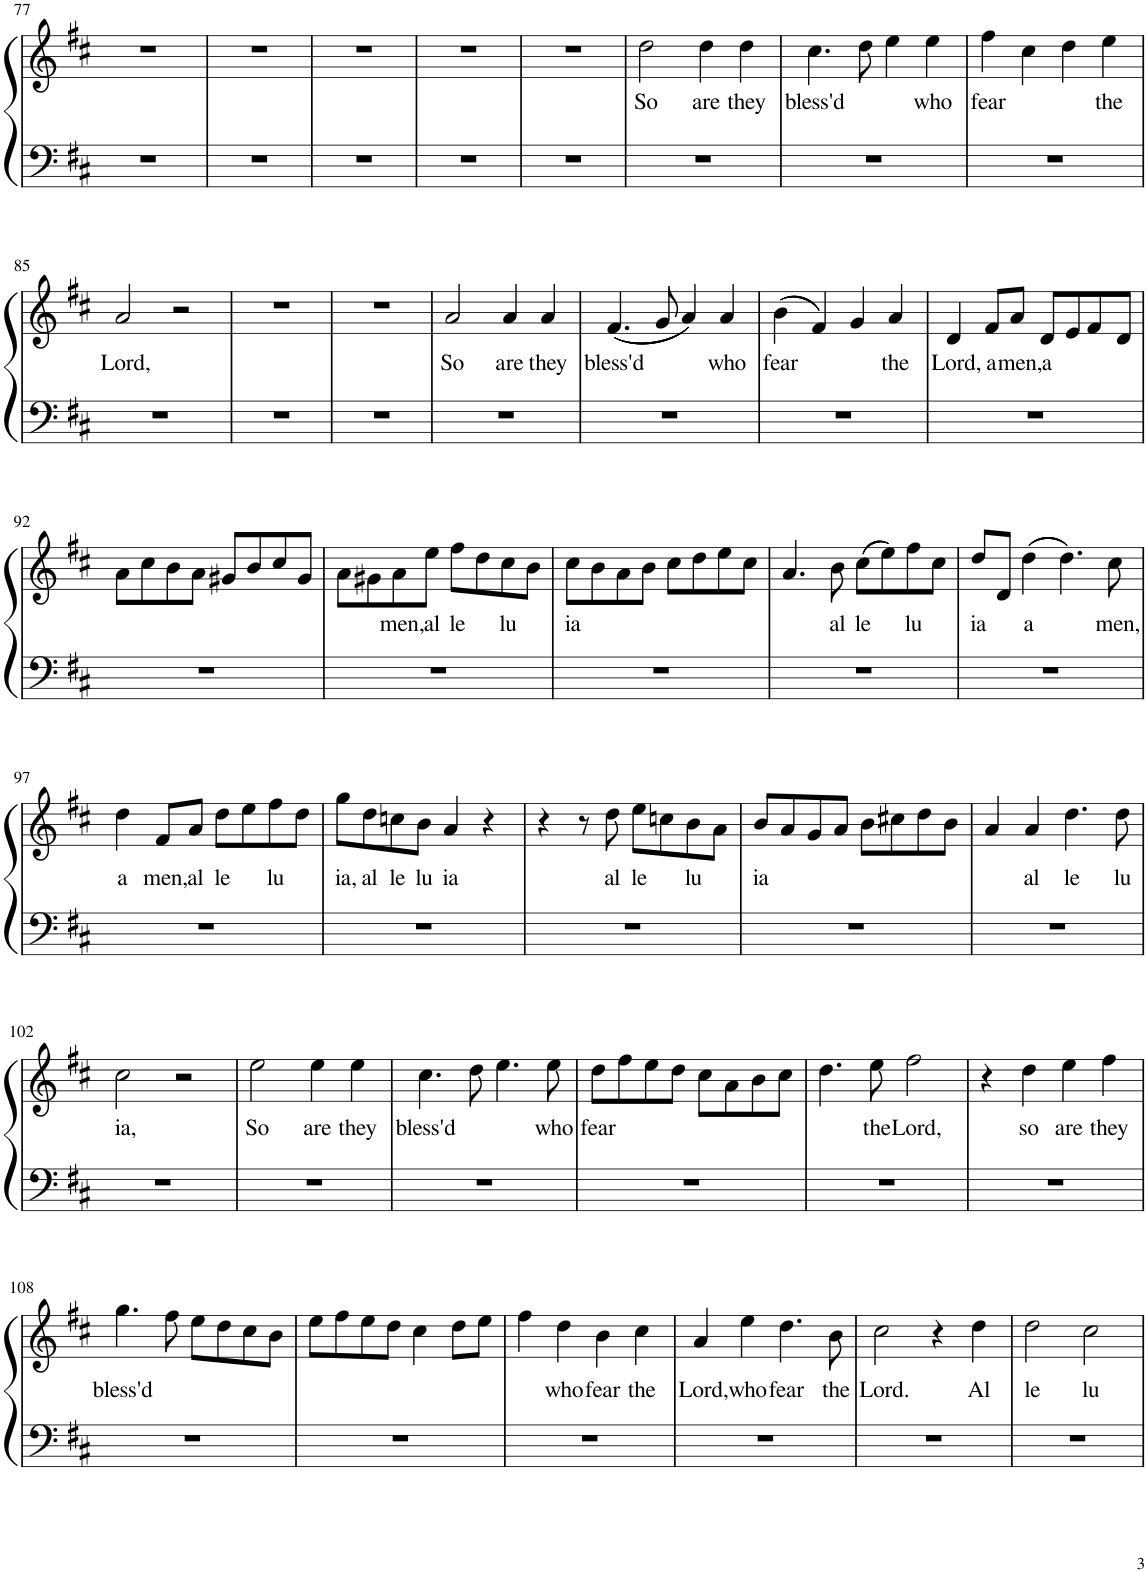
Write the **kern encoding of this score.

**kern	**kern	**text
*part1	*part1	*part1
*staff2	*staff1	*staff1
*I"Piano	*	*
*I'Pno.	*	*
!!LO:PB:g=z
*clefF4	*clefG2	*
*k[f#c#]	*k[f#c#]	*
*M4/4	*M4/4	*
*met(c)	*met(c)	*
=77	=77	=77
1r	1r	.
=78	=78	=78
1r	1r	.
=79	=79	=79
1r	1r	.
=80	=80	=80
1r	1r	.
=81	=81	=81
1r	1r	.
=82	=82	=82
!	!	!LO:LY:b
1r	2dd\	So
!	!	!LO:LY:b
.	4dd\	are
!	!	!LO:LY:b
.	4dd\	they
=83	=83	=83
!	!	!LO:LY:b
1r	4.cc#\	bless'd
.	8dd\	.
.	4ee\	.
!	!	!LO:LY:b
.	4ee\	who
=84	=84	=84
!	!	!LO:LY:b
1r	4ff#\	fear
.	4cc#\	.
.	4dd\	.
!	!	!LO:LY:b
.	4ee\	the
!!LO:LB:g=z
=85	=85	=85
!	!	!LO:LY:b
1r	2a/	Lord,
.	2r	.
=86	=86	=86
1r	1r	.
=87	=87	=87
1r	1r	.
=88	=88	=88
!	!	!LO:LY:b
1r	2a/	So
!	!	!LO:LY:b
.	4a/	are
!	!	!LO:LY:b
.	4a/	they
=89	=89	=89
!	!	!LO:LY:b
1r	(((4.f#/	bless'd
.	8g/	.
.	4a/)))	.
!	!	!LO:LY:b
.	4a/	who
=90	=90	=90
!	!	!LO:LY:b
1r	(((4b\	fear
.	4f#/)))	.
.	4g/	.
!	!	!LO:LY:b
.	4a/	the
=91	=91	=91
!	!	!LO:LY:b
1r	4d/	Lord,
!	!	!LO:LY:b
.	8f#/L	a
!	!	!LO:LY:b
.	8a/J	men,
!	!	!LO:LY:b
.	8d/L	a
.	8e/	.
.	8f#/	.
.	8d/J	.
!!LO:LB:g=z
=92	=92	=92
1r	8a\L	.
.	8cc#\	.
.	8b\	.
.	8a\J	.
.	8g#X/L	.
.	8b/	.
.	8cc#/	.
.	8g#/J	.
=93	=93	=93
1r	8a\L	.
.	8g#X\	.
!	!	!LO:LY:b
.	8a\	men,
!	!	!LO:LY:b
.	8ee\J	al
!	!	!LO:LY:b
.	8ff#\L	le
.	8dd\	.
!	!	!LO:LY:b
.	8cc#\	lu
.	8b\J	.
=94	=94	=94
!	!	!LO:LY:b
1r	8cc#\L	ia
.	8b\	.
.	8a\	.
.	8b\J	.
.	8cc#\L	.
.	8dd\	.
.	8ee\	.
.	8cc#\J	.
=95	=95	=95
1r	4.a/	.
!	!	!LO:LY:b
.	8b\	al
!	!	!LO:LY:b
.	(((8cc#\L	le
.	8ee\)))	.
!	!	!LO:LY:b
.	8ff#\	lu
.	8cc#\J	.
=96	=96	=96
!	!	!LO:LY:b
1r	8dd/L	ia
.	8d/J	.
!	!	!LO:LY:b
.	(((4dd\	a
.	4.dd\)))	.
!	!	!LO:LY:b
.	8cc#\	men,
!!LO:LB:g=z
=97	=97	=97
!	!	!LO:LY:b
1r	4dd\	a
!	!	!LO:LY:b
.	8f#/L	men,
!	!	!LO:LY:b
.	8a/J	al
!	!	!LO:LY:b
.	8dd\L	le
.	8ee\	.
!	!	!LO:LY:b
.	8ff#\	lu
.	8dd\J	.
=98	=98	=98
!	!	!LO:LY:b
1r	8gg\L	ia,
!	!	!LO:LY:b
.	8dd\	al
!	!	!LO:LY:b
.	8ccn\	le
!	!	!LO:LY:b
.	8b\J	lu
!	!	!LO:LY:b
.	4a/	ia
.	4r	.
=99	=99	=99
1r	4r	.
.	8r	.
!	!	!LO:LY:b
.	8dd\	al
!	!	!LO:LY:b
.	8ee\L	le
.	8ccn\	.
!	!	!LO:LY:b
.	8b\	lu
.	8a\J	.
=100	=100	=100
!	!	!LO:LY:b
1r	8b/L	ia
.	8a/	.
.	8g/	.
.	8a/J	.
.	8b\L	.
.	8cc#X\	.
.	8dd\	.
.	8b\J	.
=101	=101	=101
1r	4a/	.
!	!	!LO:LY:b
.	4a/	al
!	!	!LO:LY:b
.	4.dd\	le
!	!	!LO:LY:b
.	8dd\	lu
!!LO:LB:g=z
=102	=102	=102
!	!	!LO:LY:b
1r	2cc#\	ia,
.	2r	.
=103	=103	=103
!	!	!LO:LY:b
1r	2ee\	So
!	!	!LO:LY:b
.	4ee\	are
!	!	!LO:LY:b
.	4ee\	they
=104	=104	=104
!	!	!LO:LY:b
1r	4.cc#\	bless'd
.	8dd\	.
.	4.ee\	.
!	!	!LO:LY:b
.	8ee\	who
=105	=105	=105
!	!	!LO:LY:b
1r	8dd\L	fear
.	8ff#\	.
.	8ee\	.
.	8dd\J	.
.	8cc#\L	.
.	8a\	.
.	8b\	.
.	8cc#\J	.
=106	=106	=106
1r	4.dd\	.
!	!	!LO:LY:b
.	8ee\	the
!	!	!LO:LY:b
.	2ff#\	Lord,
=107	=107	=107
1r	4r	.
!	!	!LO:LY:b
.	4dd\	so
!	!	!LO:LY:b
.	4ee\	are
!	!	!LO:LY:b
.	4ff#\	they
!!LO:LB:g=z
=108	=108	=108
!	!	!LO:LY:b
1r	4.gg\	bless'd
.	8ff#\	.
.	8ee\L	.
.	8dd\	.
.	8cc#\	.
.	8b\J	.
=109	=109	=109
1r	8ee\L	.
.	8ff#\	.
.	8ee\	.
.	8dd\J	.
.	4cc#\	.
.	8dd\L	.
.	8ee\J	.
=110	=110	=110
1r	4ff#\	.
!	!	!LO:LY:b
.	4dd\	who
!	!	!LO:LY:b
.	4b\	fear
!	!	!LO:LY:b
.	4cc#\	the
=111	=111	=111
!	!	!LO:LY:b
1r	4a/	Lord,
!	!	!LO:LY:b
.	4ee\	who
!	!	!LO:LY:b
.	4.dd\	fear
!	!	!LO:LY:b
.	8b\	the
=112	=112	=112
!	!	!LO:LY:b
1r	2cc#\	Lord.
.	4r	.
!	!	!LO:LY:b
.	4dd\	Al
=113	=113	=113
!	!	!LO:LY:b
1r	2dd\	le
!	!	!LO:LY:b
.	2cc#\	lu
=	=	=
*-	*-	*-
